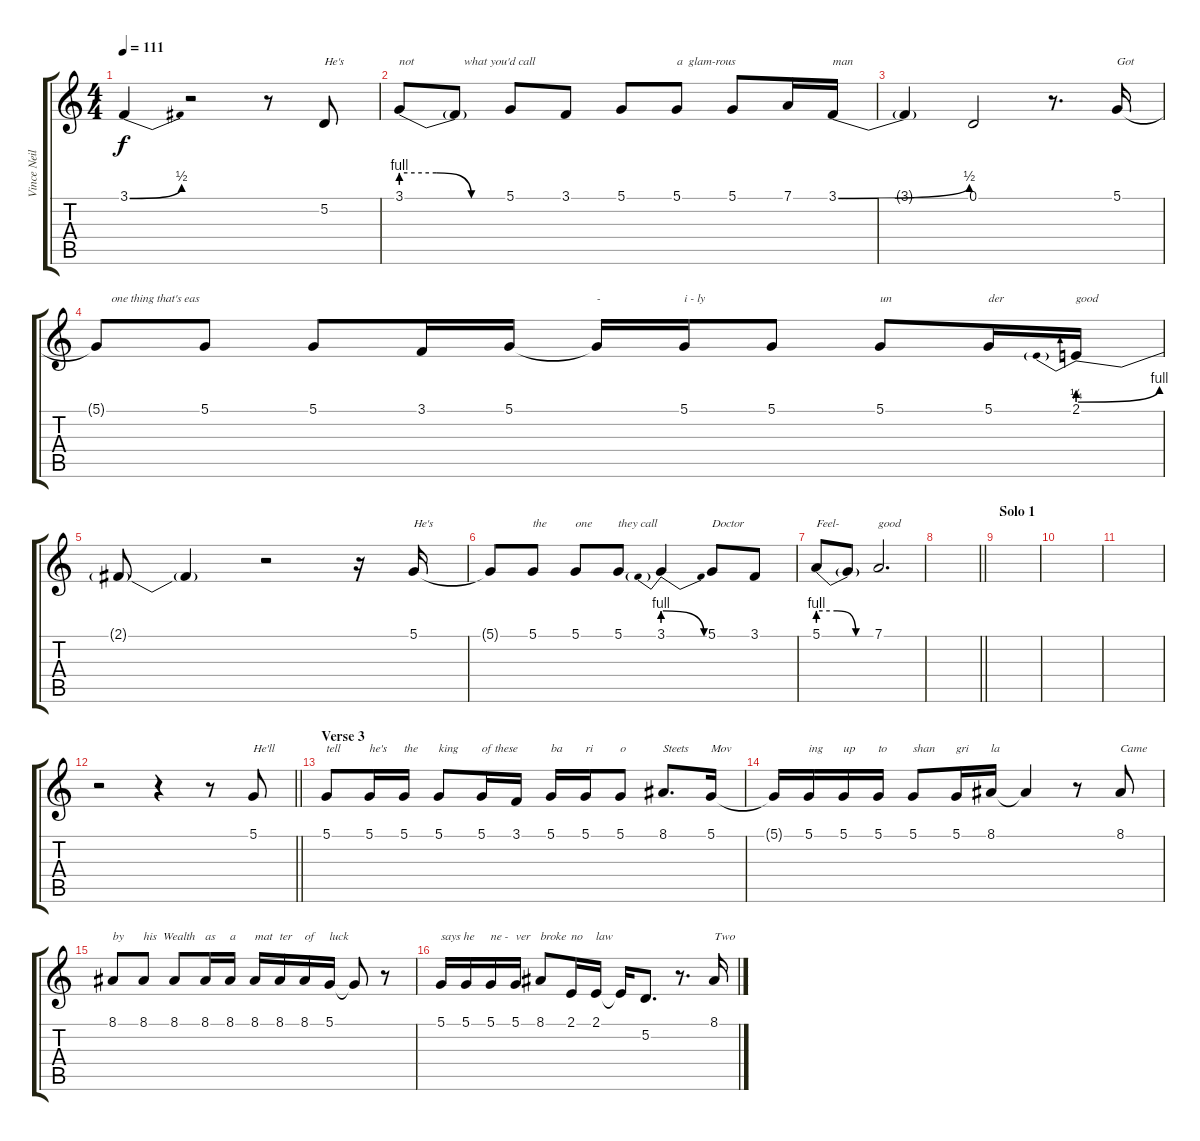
\track ("Vince Neil" "Vince Neil") {instrument lead2sawtooth}
\staff {score tabs}
\tuning (D4 A3 F3 C3 G2 D2) {hide}
\ts (4 4)
\tempo 111
\clef g2
\ks c
3.1{be (bend 0 0 60 2) t}.4{dy f} r.2 r.8 5.2.8{txt "He's"} |
3.1{be (custom 0 4 20 4 40 0 60 0)}.8{txt "not"} 3.1{t}.8{txt "   what you'd call "} 5.1.8 3.1.8 5.1.8 5.1.8{txt "a  glam-rous"} 5.1.8 7.1.16 3.1{be (bend 0 0 60 2)}.16{txt "man"} |
3.1{t}.4 0.1.2 r.8{d} 5.1.16{txt "Got"} |
5.1{t}.8{txt "     one thing that's eas"} 5.1.8 5.1.8 3.1.16 5.1.16 5.1{t}.16{txt "-"} 5.1.16{txt "i - ly"} 5.1.8 5.1.8{txt "un"} 5.1.16{txt "der"} 2.1{be (prebendbend 0 1 60 4)}.16{txt "good"} |
2.1{t}.8 2.1{t}.4 r.2 r.16 5.1.16{txt "He's"} |
5.1{t}.8 5.1.8{txt "the"} 5.1.8{txt "one"} 5.1.8{txt "they call"} 3.1{be (prebendrelease 0 4 60 0)}.4 5.1.8{txt "Doctor"} 3.1.8 |
5.1{be (custom 0 4 20 4 40 0 60 0)}.8{txt "Feel-"} 5.1{t}.8 7.1.2{d txt "good"} |
\barLineRight lightlight
|
\section ("" "Solo 1")
|
|
|
\barLineRight lightlight
r.2 r.4 r.8 5.1.8{txt "He'll"} |
\section ("" "Verse 3")
5.1.8{txt "tell"} 5.1.16{txt "he's"} 5.1.16{txt "the"} 5.1.8{txt "king"} 5.1.16{txt "of these"} 3.1.16 5.1.16{txt "ba"} 5.1.16{txt "ri"} 5.1.8{txt "o"} 8.1.8{d txt "Steets"} 5.1.16{txt "Mov"} |
5.1{t}.16 5.1.16{txt "ing"} 5.1.16{txt "up"} 5.1.16{txt "to"} 5.1.8{txt "shan"} 5.1.16{txt "gri"} 8.1.16{txt "la"} 8.1{t}.4 r.8 8.1.8{txt "Came"} |
8.1.8{txt "by"} 8.1.8{txt "his  Wealth"} 8.1.8 8.1.16{txt "as"} 8.1.16{txt "a"} 8.1.16{txt "mat"} 8.1.16{txt "ter"} 8.1.16{txt "of"} 5.1.16{txt "luck"} 5.1{t}.8 r.8 |
5.1.16{txt "says he"} 5.1.16 5.1.16{txt "ne -"} 5.1.16{txt "ver"} 8.1.8{txt "broke"} 2.1.16{txt "no"} 2.1.16{txt "law"} 2.1{t}.16 5.2.8{d} r.8{d} 8.1.16{txt "Two"}
